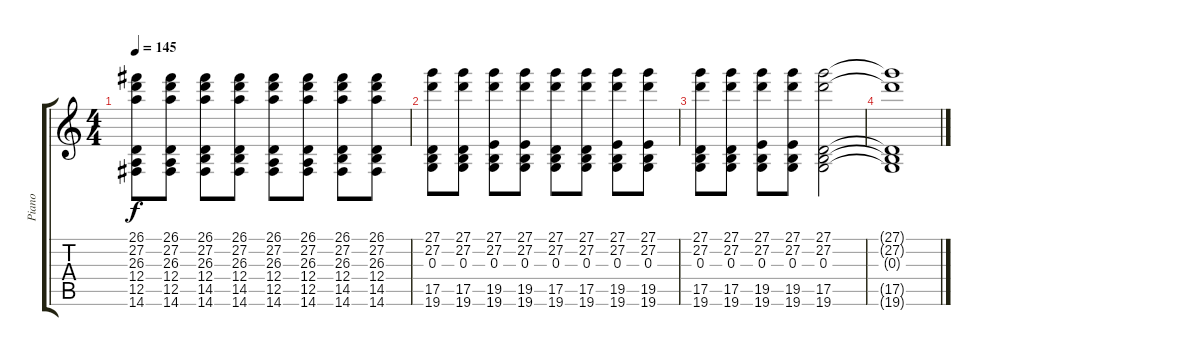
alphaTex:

\track ("Piano" "Piano") {instrument honkytonkpiano}
\staff {score tabs}
\tuning (E4 B3 G3 D3 A2 E2) {hide}
\ts (4 4)
\tempo 145
\clef g2
\ks c
(26.1 27.2 26.3 12.4 12.5 14.6).8{dy f} (26.1 27.2 26.3 12.4 12.5 14.6).8 (26.1 27.2 26.3 12.4 14.5 14.6).8 (26.1 27.2 26.3 12.4 14.5 14.6).8 (26.1 27.2 26.3 12.4 12.5 14.6).8 (26.1 27.2 26.3 12.4 12.5 14.6).8 (26.1 27.2 26.3 12.4 14.5 14.6).8 (26.1 27.2 26.3 12.4 14.5 14.6).8 |
(27.1 27.2 0.3 17.5 19.6).8 (27.1 27.2 0.3 17.5 19.6).8 (27.1 27.2 0.3 19.5 19.6).8 (27.1 27.2 0.3 19.5 19.6).8 (27.1 27.2 0.3 17.5 19.6).8 (27.1 27.2 0.3 17.5 19.6).8 (27.1 27.2 0.3 19.5 19.6).8 (27.1 27.2 0.3 19.5 19.6).8 |
(27.1 27.2 0.3 17.5 19.6).8 (27.1 27.2 0.3 17.5 19.6).8 (27.1 27.2 0.3 19.5 19.6).8 (27.1 27.2 0.3 19.5 19.6).8 (27.1 27.2 0.3 17.5 19.6).2 |
(27.1{t} 27.2{t} 0.3{t} 17.5{t} 19.6{t}).1
